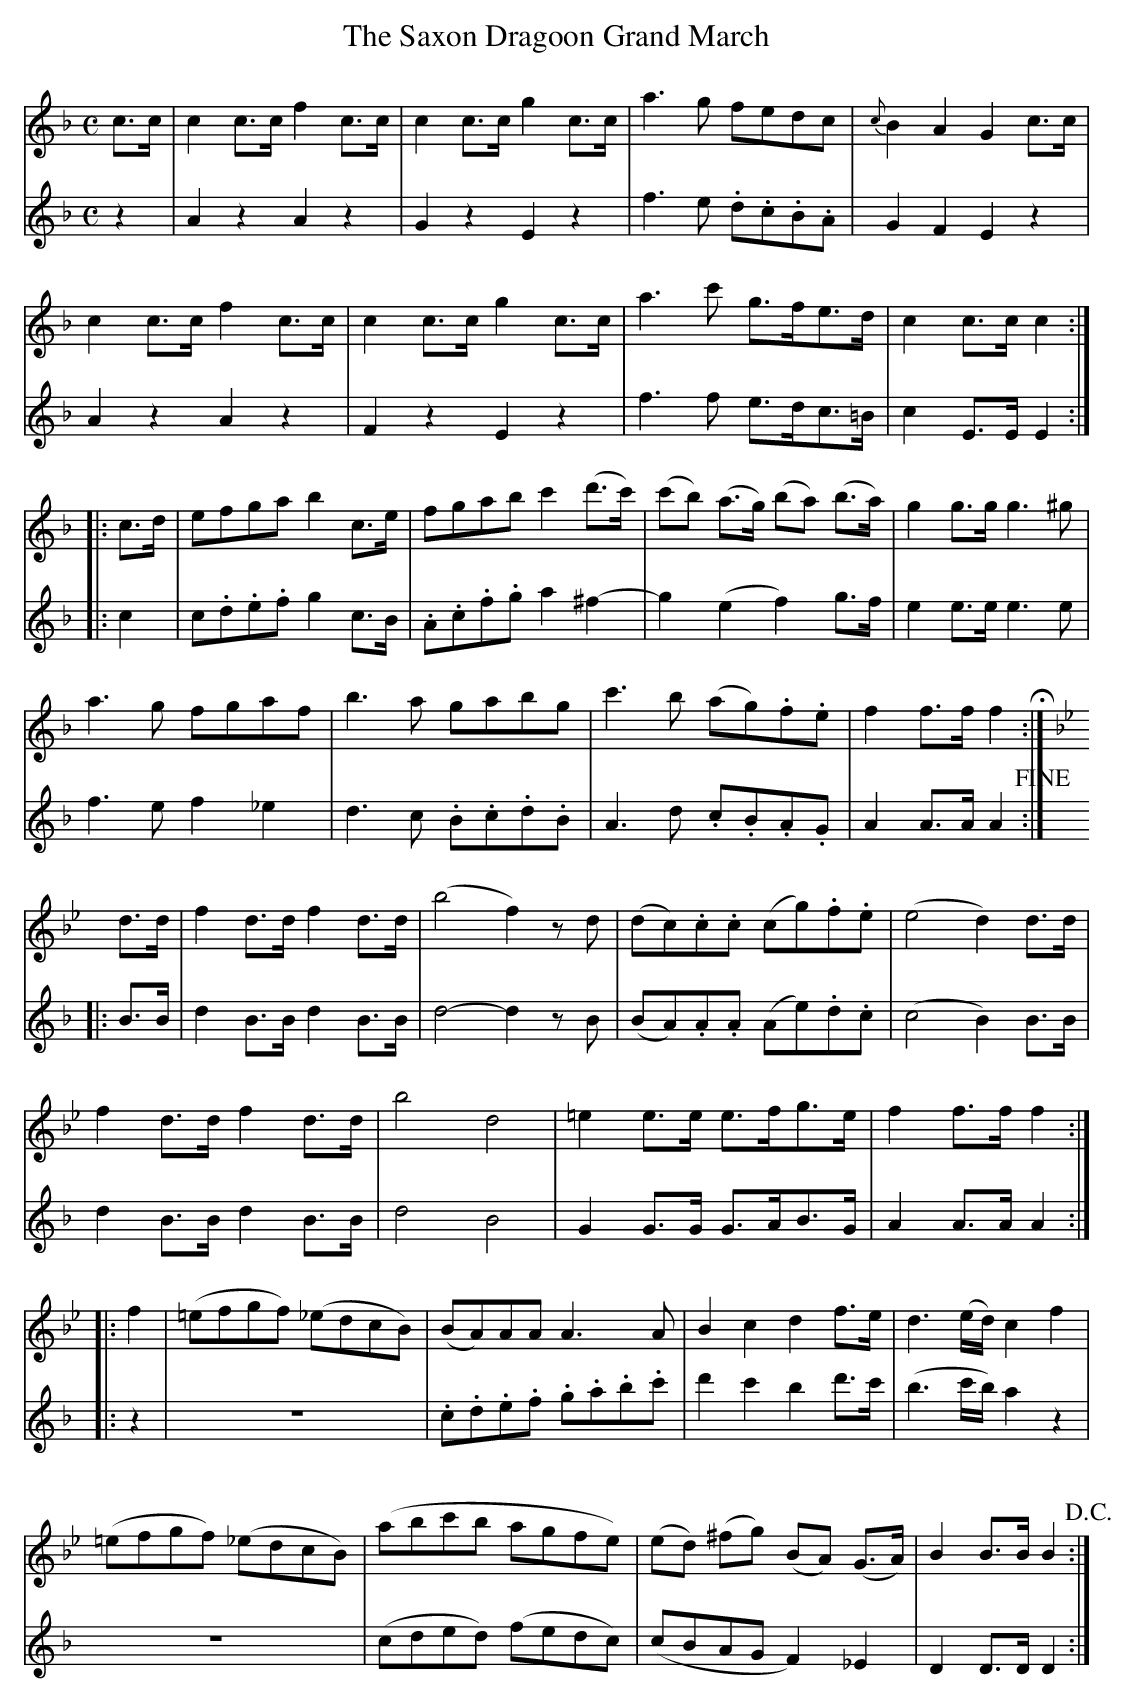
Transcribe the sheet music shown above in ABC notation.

X:1
T:Saxon Dragoon Grand March, The
M:C
L:1/8
K:F
V:1
c>c|c2 c>c f2 c>c|c2 c>c g2c>c|a3g fedc|{c}B2A2G2 c>c|
c2 c>c f2 c>c|c2 c>c g2 c>c|a3c' g>fe>d|c2 c>c c2:|
|:c>d|efga b2 c>e|fgab c'2 (d'>c')|(c'b) (a>g) (ba) (b>a)|g2 g>g g3^g|
a3g fgaf|b3a gabg|c'3b (ag).f.e|f2 f>f f2!fermata!:|
K:Bb
d>d|f2 d>d f2 d>d|(b4 f2) zd|(dc).c.c (cg).f.e|(e4 d2) d>d|
f2 d>d f2d>d|b4 d4|=e2 e>e e>fg>e|f2 f>f f2:|
|:f2|(=efgf) (_edcB)|(BA)AA A3A|B2c2d2 f>e|d3 (e/d/) c2f2|
(=efgf) (_edcB)|(abc'b agfe)|(ed) (^fg) (BA) (G>A)|B2 B>B B2!D.C.!:|]
V:2
z2|A2z2A2z2|G2z2E2z2|f3e .d.c.B.A|G2F2E2z2|
A2z2A2z2|F2z2E2z2|f3f e>dc>=B|c2 E>E E2:|
|:c2|c.d.e.f g2c>B|.A.c.f.g a2 ^f2-|g2(e2f2) g>f|e2 e>e e3e|
f3e f2_e2|d3c .B.c.d.B|A3d .c.B.A.G|A2 A>A A2!fine!:|
|:B>B|d2 B>B d2 B>B|d4-d2 zB|(BA).A.A (Ae).d.c|(c4B2) B>B|
d2 B>B d2 B>B|d4 B4|G2 G>G G>AB>G|A2 A>A A2:|
|:z2 |z8|.c.d.e.f .g.a.b.c'|d'2c'2b2d'>c'|(b2>c'b/) a2 z2|
z8|(cded) (fedc)| (cBAG F2)_E2|D2 D>D D2:|
